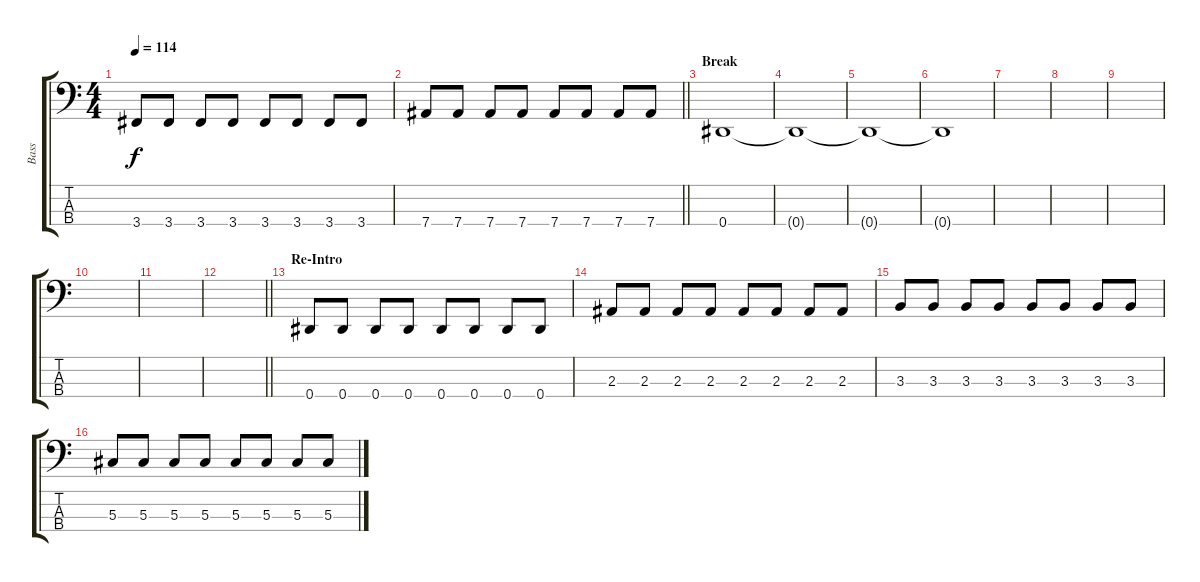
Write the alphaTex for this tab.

\track ("Bass" "Bass") {instrument electricbasspick}
\staff {score tabs}
\tuning (Gb2 Db2 Ab1 Eb1) {hide}
\ts (4 4)
\tempo 114
\clef f4
\ks c
3.4.8{dy f} 3.4.8 3.4.8 3.4.8 3.4.8 3.4.8 3.4.8 3.4.8 |
\barLineRight lightlight
7.4.8 7.4.8 7.4.8 7.4.8 7.4.8 7.4.8 7.4.8 7.4.8 |
\section ("" "Break")
0.4.1{volume 0} |
0.4{t}.1 |
0.4{t}.1 |
0.4{t}.1 |
|
|
|
|
|
\barLineRight lightlight
|
\section ("" "Re-Intro")
0.4.8{volume 13} 0.4.8 0.4.8 0.4.8 0.4.8 0.4.8 0.4.8 0.4.8 |
2.3.8 2.3.8 2.3.8 2.3.8 2.3.8 2.3.8 2.3.8 2.3.8 |
3.3.8 3.3.8 3.3.8 3.3.8 3.3.8 3.3.8 3.3.8 3.3.8 |
5.3.8 5.3.8 5.3.8 5.3.8 5.3.8 5.3.8 5.3.8 5.3.8
